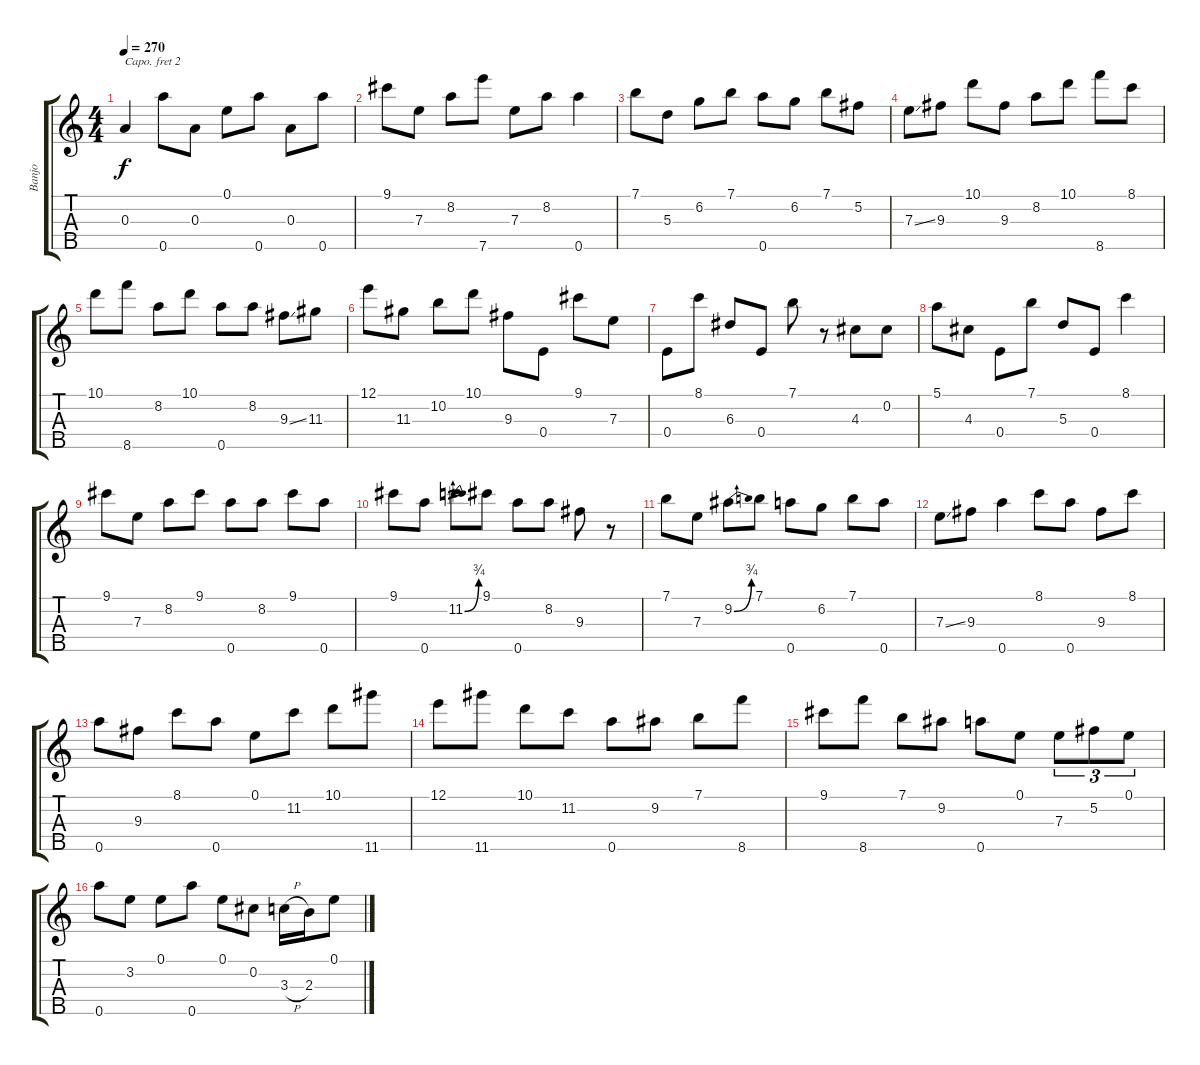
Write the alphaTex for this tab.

\track ("Banjo" "Banjo") {instrument banjo}
\staff {score tabs}
\capo 2
\tuning (D4 B3 G3 D3 G4) {hide}
\displaytranspose 12
\ts (4 4)
\tempo 270
\clef g2
\ks c
0.3.4{dy f} 0.5.8 0.3.8 0.1.8 0.5.8 0.3.8 0.5.8 |
9.1.8 7.3.8 8.2.8 7.5.8 7.3.8 8.2.8 0.5.4 |
7.1.8 5.3.8 6.2.8 7.1.8 0.5.8 6.2.8 7.1.8 5.2.8 |
7.3{ss}.8 9.3.8 10.1.8 9.3.8 8.2.8 10.1.8 8.5.8 8.1.8 |
10.1.8 8.5.8 8.2.8 10.1.8 0.5.8 8.2.8 9.3{ss}.8 11.3.8 |
12.1.8 11.3.8 10.2.8 10.1.8 9.3.8 0.4.8 9.1.8 7.3.8 |
0.4.8 8.1.8 6.3.8 0.4.8 7.1.8 r.8 4.3.8 0.2.8 |
5.1.8 4.3.8 0.4.8 7.1.8 5.3.8 0.4.8 8.1.4 |
9.1.8 7.3.8 8.2.8 9.1.8 0.5.8 8.2.8 9.1.8 0.5.8 |
9.1.8 0.5.8 11.2{be (bend 0 0 60 3)}.8 9.1.8 0.5.8 8.2.8 9.3.8 r.8 |
7.1.8 7.3.8 9.2{be (bend 0 0 60 3)}.8 7.1.8 0.5.8 6.2.8 7.1.8 0.5.8 |
7.3{ss}.8 9.3.8 0.5.4 8.1.8 0.5.8 9.3.8 8.1.8 |
0.5.8 9.3.8 8.1.8 0.5.8 0.1.8 11.2.8 10.1.8 11.5.8 |
12.1.8 11.5.8 10.1.8 11.2.8 0.5.8 9.2.8 7.1.8 8.5.8 |
9.1.8 8.5.8 7.1.8 9.2.8 0.5.8 0.1.8 7.3.8{tu (3 2)} 5.2.8{tu (3 2)} 0.1.8{tu (3 2)} |
0.5.8 3.2.8 0.1.8 0.5.8 0.1.8 0.2.8 3.3{h}.16 2.3.16 0.1.8
